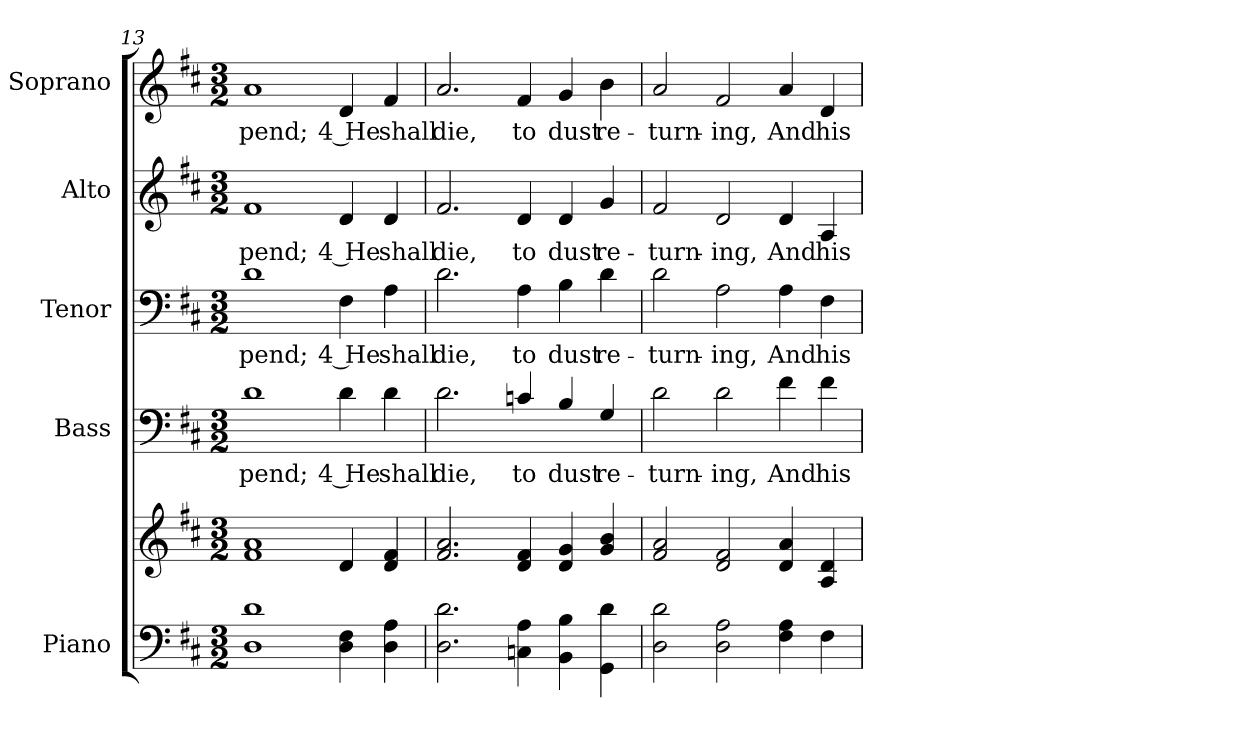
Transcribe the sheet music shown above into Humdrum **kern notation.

**kern	**kern	**kern	**text	**kern	**text	**kern	**text	**kern	**text
*part5	*part5	*part4	*part4	*part3	*part3	*part2	*part2	*part1	*part1
*staff6	*staff5	*staff4	*staff4	*staff3	*staff3	*staff2	*staff2	*staff1	*staff1
*I"Piano	*	*I"Bass	*	*I"Tenor	*	*I"Alto	*	*I"Soprano	*
*I'Pno.	*	*I'B.	*	*I'T.	*	*I'A.	*	*I'S.	*
*clefF4	*clefG2	*clefF4	*	*clefF4	*	*clefG2	*	*clefG2	*
*	*	*ITrd7c12	*	*	*	*	*	*	*
*k[f#c#]	*k[f#c#]	*k[f#c#]	*	*k[f#c#]	*	*k[f#c#]	*	*k[f#c#]	*
*D:	*D:	*D:	*	*D:	*	*D:	*	*D:	*
*M3/2	*M3/2	*M3/2	*	*M3/2	*	*M3/2	*	*M3/2	*
=13	=13	=13	=13	=13	=13	=13	=13	=13	=13
!	!	!	!LO:LY:b:color=#000000	!	!	!	!	!	!
!	!	!	!	!	!LO:LY:b:color=#000000	!	!	!	!
!	!	!	!	!	!	!	!LO:LY:b:color=#000000	!	!
!	!	!	!	!	!	!	!	!	!LO:LY:b:color=#000000
1Di 1di	1f#i 1ai	1Di	-pend;	1di	-pend;	1f#i	-pend;	1ai	-pend;
!	!	!	!LO:LY:b:color=#000000	!	!	!	!	!	!
!	!	!	!	!	!LO:LY:b:color=#000000	!	!	!	!
!	!	!	!	!	!	!	!LO:LY:b:color=#000000	!	!
!	!	!	!	!	!	!	!	!	!LO:LY:b:color=#000000
4Di\ 4F#i	4di/	4Di\	4 He	4F#i\	4 He	4di/	4 He	4di/	4 He
!	!	!	!LO:LY:b:color=#000000	!	!	!	!	!	!
!	!	!	!	!	!LO:LY:b:color=#000000	!	!	!	!
!	!	!	!	!	!	!	!LO:LY:b:color=#000000	!	!
!	!	!	!	!	!	!	!	!	!LO:LY:b:color=#000000
4Di\ 4Ai	4di/ 4f#i	4Di\	shall	4Ai\	shall	4di/	shall	4f#i/	shall
!!LO:PB:g=z
=14	=14	=14	=14	=14	=14	=14	=14	=14	=14
!	!	!	!LO:LY:b:color=#000000	!	!	!	!	!	!
!	!	!	!	!	!LO:LY:b:color=#000000	!	!	!	!
!	!	!	!	!	!	!	!LO:LY:b:color=#000000	!	!
!	!	!	!	!	!	!	!	!	!LO:LY:b:color=#000000
2.Di\ 2.di	2.f#i/ 2.ai	2.Di\	die,	2.di\	die,	2.f#i/	die,	2.ai/	die,
!	!	!	!LO:LY:b:color=#000000	!	!	!	!	!	!
!	!	!	!	!	!LO:LY:b:color=#000000	!	!	!	!
!	!	!	!	!	!	!	!LO:LY:b:color=#000000	!	!
!	!	!	!	!	!	!	!	!	!LO:LY:b:color=#000000
4Cni\ 4Ai	4di/ 4f#i	4Cni/	to	4Ai\	to	4di/	to	4f#i/	to
!	!	!	!LO:LY:b:color=#000000	!	!	!	!	!	!
!	!	!	!	!	!LO:LY:b:color=#000000	!	!	!	!
!	!	!	!	!	!	!	!LO:LY:b:color=#000000	!	!
!	!	!	!	!	!	!	!	!	!LO:LY:b:color=#000000
4BBi\ 4Bi	4di/ 4gi	4BBi/	dust	4Bi\	dust	4di/	dust	4gi/	dust
!	!	!	!LO:LY:b:color=#000000	!	!	!	!	!	!
!	!	!	!	!	!LO:LY:b:color=#000000	!	!	!	!
!	!	!	!	!	!	!	!LO:LY:b:color=#000000	!	!
!	!	!	!	!	!	!	!	!	!LO:LY:b:color=#000000
4GGi\ 4di	4gi/ 4bi	4GGi/	re-	4di\	re-	4gi/	re-	4bi\	re-
=15	=15	=15	=15	=15	=15	=15	=15	=15	=15
!	!	!	!LO:LY:b:color=#000000	!	!	!	!	!	!
!	!	!	!	!	!LO:LY:b:color=#000000	!	!	!	!
!	!	!	!	!	!	!	!LO:LY:b:color=#000000	!	!
!	!	!	!	!	!	!	!	!	!LO:LY:b:color=#000000
2Di\ 2di	2f#i/ 2ai	2Di\	-turn-	2di\	-turn-	2f#i/	-turn-	2ai/	-turn-
!	!	!	!LO:LY:b:color=#000000	!	!	!	!	!	!
!	!	!	!	!	!LO:LY:b:color=#000000	!	!	!	!
!	!	!	!	!	!	!	!LO:LY:b:color=#000000	!	!
!	!	!	!	!	!	!	!	!	!LO:LY:b:color=#000000
2Di\ 2Ai	2di/ 2f#i	2Di\	-ing,	2Ai\	-ing,	2di/	-ing,	2f#i/	-ing,
!	!	!	!LO:LY:b:color=#000000	!	!	!	!	!	!
!	!	!	!	!	!LO:LY:b:color=#000000	!	!	!	!
!	!	!	!	!	!	!	!LO:LY:b:color=#000000	!	!
!	!	!	!	!	!	!	!	!	!LO:LY:b:color=#000000
4F#i\ 4Ai	4di/ 4ai	4F#i\	And	4Ai\	And	4di/	And	4ai/	And
!	!	!	!LO:LY:b:color=#000000	!	!	!	!	!	!
!	!	!	!	!	!LO:LY:b:color=#000000	!	!	!	!
!	!	!	!	!	!	!	!LO:LY:b:color=#000000	!	!
!	!	!	!	!	!	!	!	!	!LO:LY:b:color=#000000
4F#i\	4Ai/ 4di	4F#i\	his	4F#i\	his	4Ai/	his	4di/	his
=	=	=	=	=	=	=	=	=	=
*-	*-	*-	*-	*-	*-	*-	*-	*-	*-
